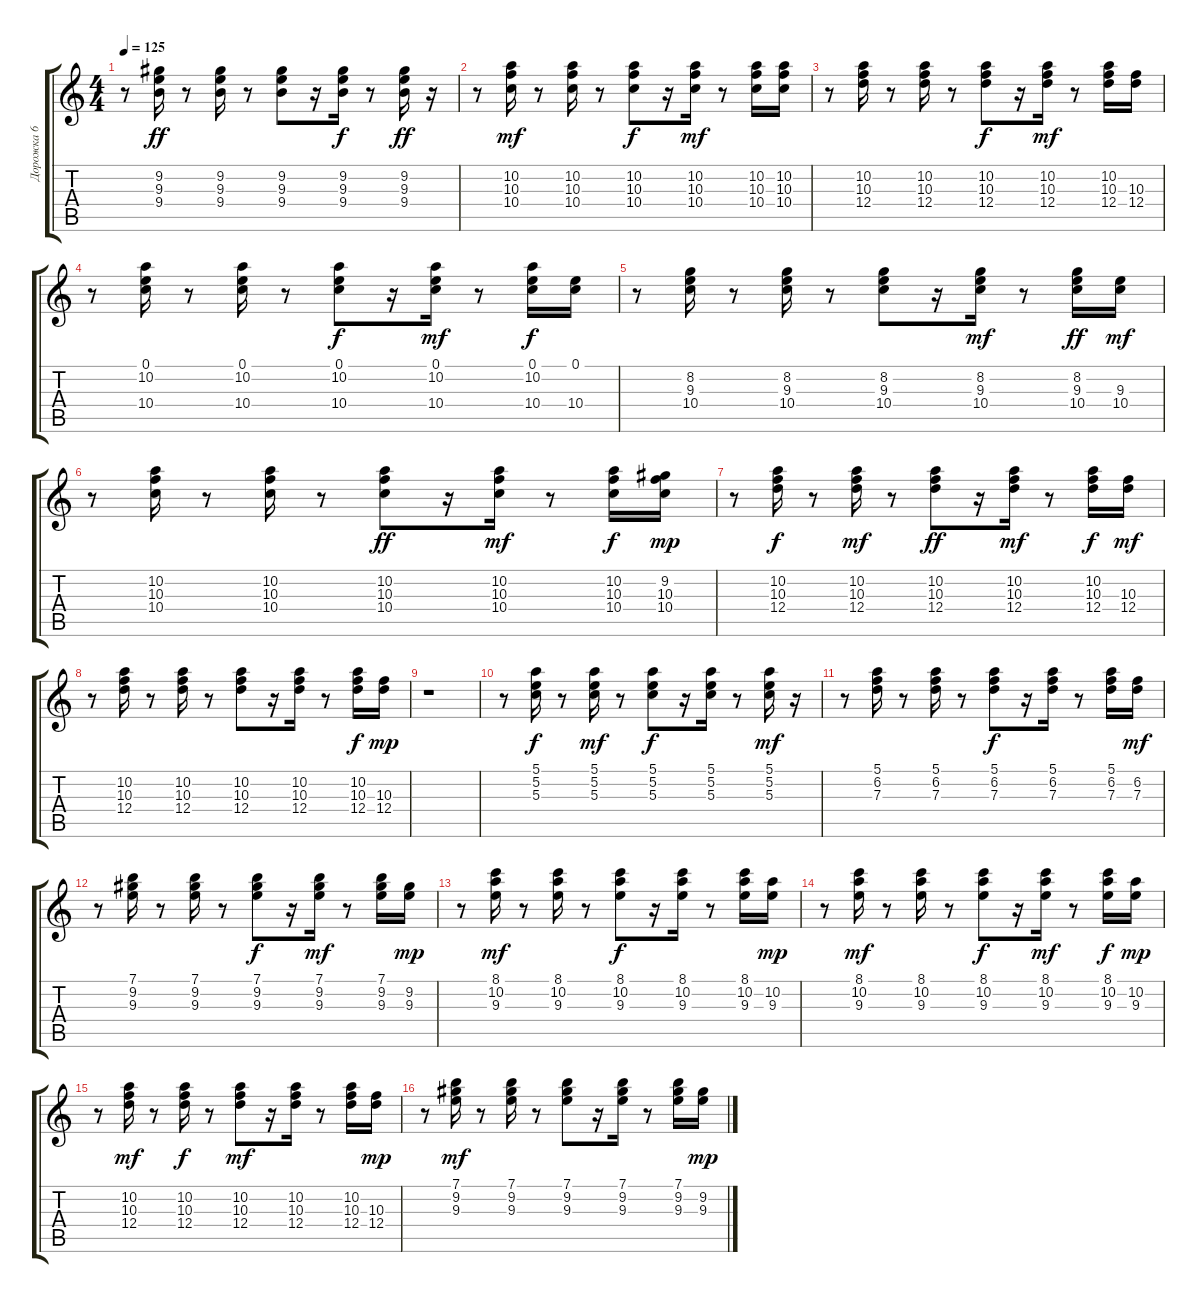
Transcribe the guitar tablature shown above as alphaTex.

\track ("Дорожка 6" "Дорожка 6") {instrument acousticguitarsteel}
\staff {score tabs}
\tuning (E4 B3 G3 D3 A2 E2) {hide}
\ts (4 4)
\tempo 125
\clef g2
\ks c
r.8{dy mf} (9.2 9.3 9.4).16{dy ff} r.8 (9.2 9.3 9.4).16 r.8 (9.2 9.3 9.4).8 r.16 (9.2 9.3 9.4).16{dy f} r.8 (9.2 9.3 9.4).16{dy ff} r.16 |
r.8 (10.2 10.3 10.4).16{dy mf} r.8 (10.2 10.3 10.4).16 r.8 (10.2 10.3 10.4).8{dy f} r.16 (10.2 10.3 10.4).16{dy mf} r.8 (10.2 10.3 10.4).16 (10.2 10.3 10.4).16 |
r.8 (10.2 10.3 12.4).16 r.8 (10.2 10.3 12.4).16 r.8 (10.2 10.3 12.4).8{dy f} r.16 (10.2 10.3 12.4).16{dy mf} r.8 (10.2 10.3 12.4).16 (10.3 12.4).16 |
r.8 (0.1 10.2 10.4).16 r.8 (0.1 10.2 10.4).16 r.8 (0.1 10.2 10.4).8{dy f} r.16 (0.1 10.2 10.4).16{dy mf} r.8 (0.1 10.2 10.4).16{dy f} (0.1 10.4).16 |
r.8 (8.2 9.3 10.4).16 r.8 (8.2 9.3 10.4).16 r.8 (8.2 9.3 10.4).8 r.16 (8.2 9.3 10.4).16{dy mf} r.8 (8.2 9.3 10.4).16{dy ff} (9.3 10.4).16{dy mf} |
r.8 (10.2 10.3 10.4).16 r.8 (10.2 10.3 10.4).16 r.8 (10.2 10.3 10.4).8{dy ff} r.16 (10.2 10.3 10.4).16{dy mf} r.8 (10.2 10.3 10.4).16{dy f} (9.2 10.3 10.4).16{dy mp} |
r.8 (10.2 10.3 12.4).16{dy f} r.8 (10.2 10.3 12.4).16{dy mf} r.8 (10.2 10.3 12.4).8{dy ff} r.16 (10.2 10.3 12.4).16{dy mf} r.8 (10.2 10.3 12.4).16{dy f} (10.3 12.4).16{dy mf} |
r.8 (10.2 10.3 12.4).16 r.8 (10.2 10.3 12.4).16 r.8 (10.2 10.3 12.4).8 r.16 (10.2 10.3 12.4).16 r.8 (10.2 10.3 12.4).16{dy f} (10.3 12.4).16{dy mp} |
r.1 |
r.8 (5.1 5.2 5.3).16{dy f} r.8 (5.1 5.2 5.3).16{dy mf} r.8 (5.1 5.2 5.3).8{dy f} r.16 (5.1 5.2 5.3).16 r.8 (5.1 5.2 5.3).16{dy mf} r.16 |
r.8 (5.1 6.2 7.3).16 r.8 (5.1 6.2 7.3).16 r.8 (5.1 6.2 7.3).8{dy f} r.16 (5.1 6.2 7.3).16 r.8 (5.1 6.2 7.3).16 (6.2 7.3).16{dy mf} |
r.8 (7.1 9.2 9.3).16 r.8 (7.1 9.2 9.3).16 r.8 (7.1 9.2 9.3).8{dy f} r.16 (7.1 9.2 9.3).16{dy mf} r.8 (7.1 9.2 9.3).16 (9.2 9.3).16{dy mp} |
r.8 (8.1 10.2 9.3).16{dy mf} r.8 (8.1 10.2 9.3).16 r.8 (8.1 10.2 9.3).8{dy f} r.16 (8.1 10.2 9.3).16 r.8 (8.1 10.2 9.3).16 (10.2 9.3).16{dy mp} |
r.8 (8.1 10.2 9.3).16{dy mf} r.8 (8.1 10.2 9.3).16 r.8 (8.1 10.2 9.3).8{dy f} r.16 (8.1 10.2 9.3).16{dy mf} r.8 (8.1 10.2 9.3).16{dy f} (10.2 9.3).16{dy mp} |
r.8 (10.2 10.3 12.4).16{dy mf} r.8 (10.2 10.3 12.4).16{dy f} r.8 (10.2 10.3 12.4).8{dy mf} r.16 (10.2 10.3 12.4).16 r.8 (10.2 10.3 12.4).16 (10.3 12.4).16{dy mp} |
r.8 (7.1 9.2 9.3).16{dy mf} r.8 (7.1 9.2 9.3).16 r.8 (7.1 9.2 9.3).8 r.16 (7.1 9.2 9.3).16 r.8 (7.1 9.2 9.3).16 (9.2 9.3).16{dy mp}
